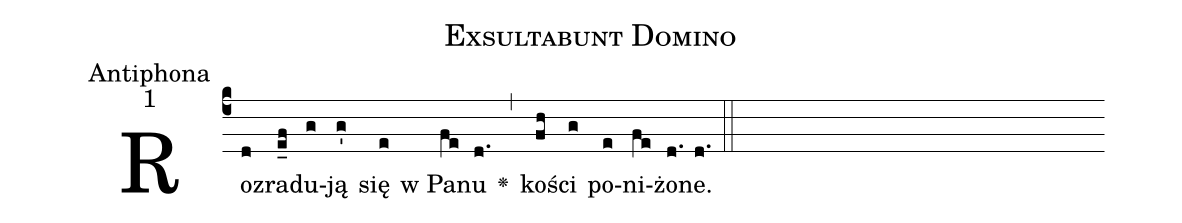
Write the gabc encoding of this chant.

name:Exsultabunt Domino;
office-part:Antiphona;
mode:1;
%%
(c4) Roz(d)ra(e_f)du(g)ją(g') się(e) w Pa(fe)nu(d.) <v>\greheightstar</v>(,) ko(fh)ści(g) po(e)ni(fe)żo(d.)ne.(d.) (::)
